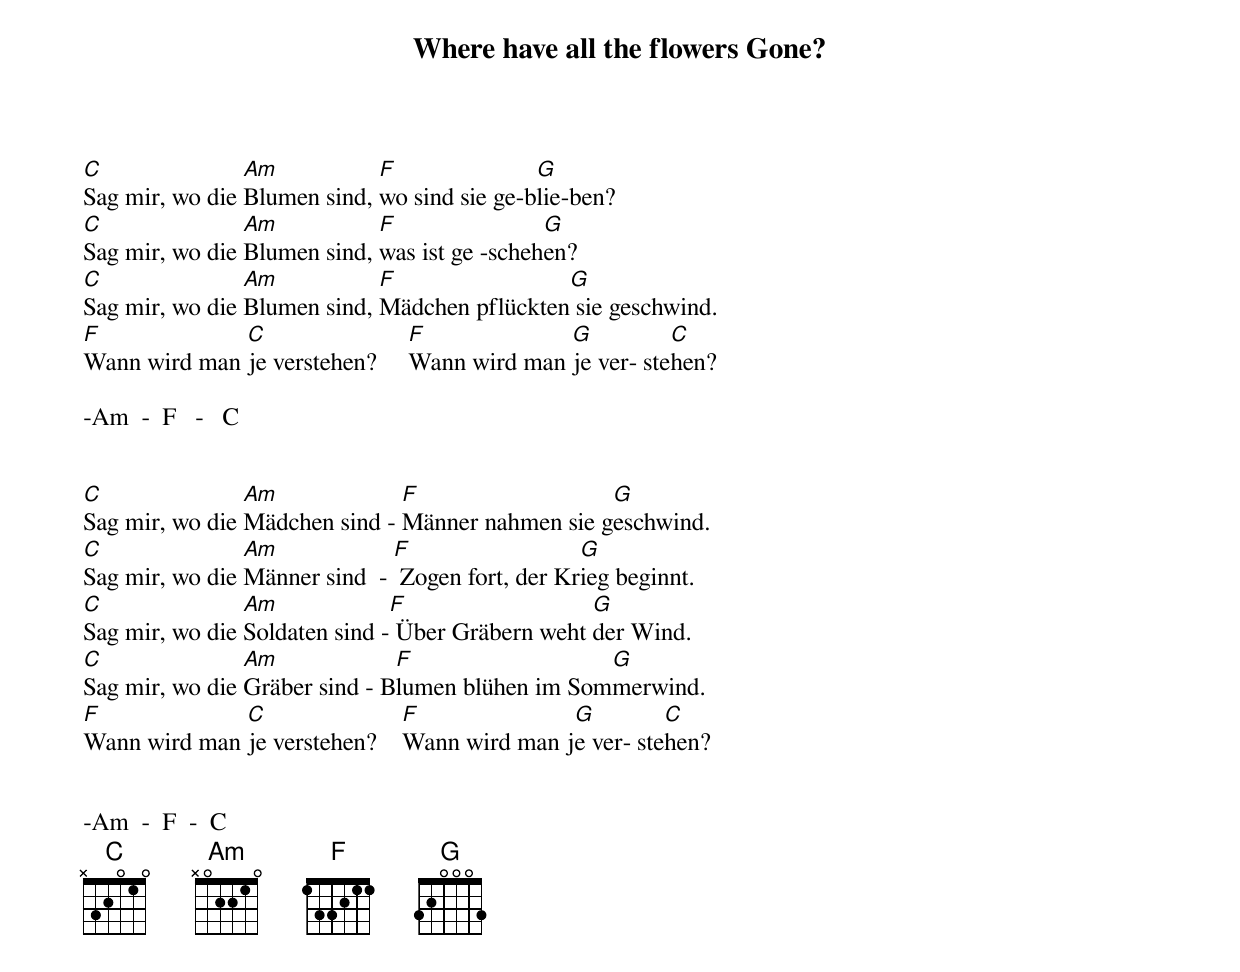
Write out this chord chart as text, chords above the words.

{title: Where have all the flowers Gone?}
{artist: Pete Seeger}
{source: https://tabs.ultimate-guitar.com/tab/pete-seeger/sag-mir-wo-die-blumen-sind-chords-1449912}

C               Am           F               G
Sag mir, wo die Blumen sind, wo sind sie ge-blie-ben?
C               Am           F                G
Sag mir, wo die Blumen sind, was ist ge -schehen?
C               Am           F                G
Sag mir, wo die Blumen sind, Mädchen pflückten sie geschwind.
F             C                 F             G          C
Wann wird man je verstehen?     Wann wird man je ver- stehen?

-Am  -  F   -   C


C               Am             F                  G
Sag mir, wo die Mädchen sind - Männer nahmen sie geschwind.
C               Am             F                  G
Sag mir, wo die Männer sind  -  Zogen fort, der Krieg beginnt.
C               Am             F                  G
Sag mir, wo die Soldaten sind - Über Gräbern weht der Wind.
C               Am             F                  G
Sag mir, wo die Gräber sind - Blumen blühen im Sommerwind.
F             C                F              G         C
Wann wird man je verstehen?    Wann wird man je ver- stehen?


-Am  -  F  -  C
